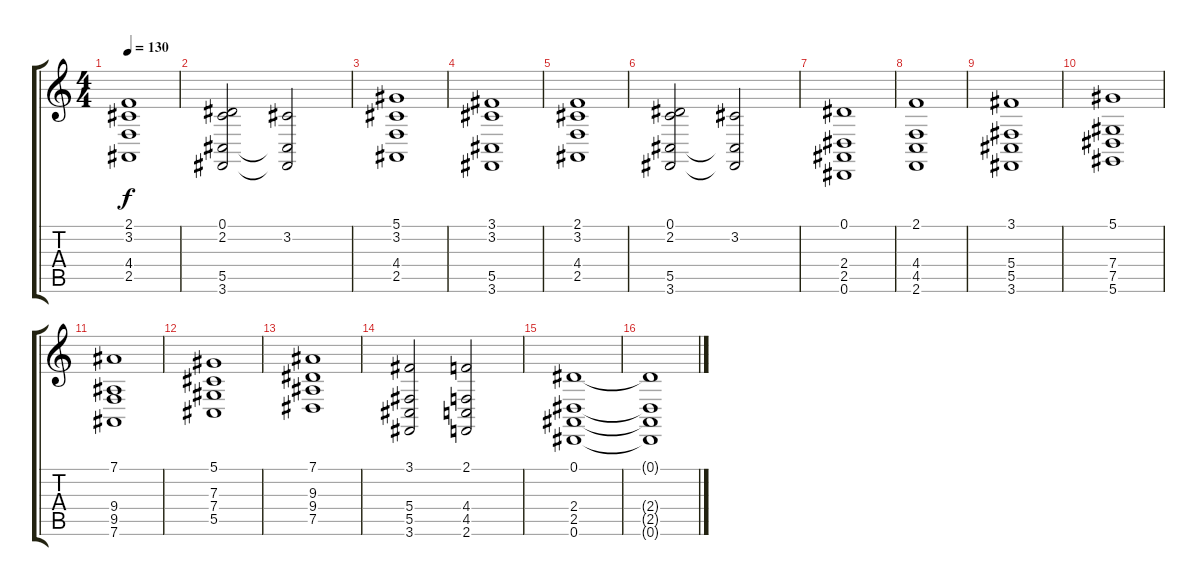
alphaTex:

\track "" {instrument stringensemble1}
\staff {score tabs}
\tuning (Eb4 Bb3 Gb3 Db3 Ab2 Eb2) {hide}
\ts (4 4)
\tempo 130
\clef g2
\ks c
(2.1 3.2 4.4 2.5).1{dy f} |
(0.1 2.2 5.5 3.6).2 (3.2 5.5{t} 3.6{t}).2 |
(5.1 3.2 4.4 2.5).1 |
(3.1 3.2 5.5 3.6).1 |
(2.1 3.2 4.4 2.5).1 |
(0.1 2.2 5.5 3.6).2 (3.2 5.5{t} 3.6{t}).2 |
(0.1 2.4 2.5 0.6).1 |
(2.1 4.4 4.5 2.6).1 |
(3.1 5.4 5.5 3.6).1 |
(5.1 7.4 7.5 5.6).1 |
(7.1 9.4 9.5 7.6).1 |
(5.1 7.3 7.4 5.5).1 |
(7.1 9.3 9.4 7.5).1 |
(3.1 5.4 5.5 3.6).2 (2.1 4.4 4.5 2.6).2 |
(0.1 2.4 2.5 0.6).1{volume 4 instrument stringensemble1} |
(0.1{t} 2.4{t} 2.5{t} 0.6{t}).1
